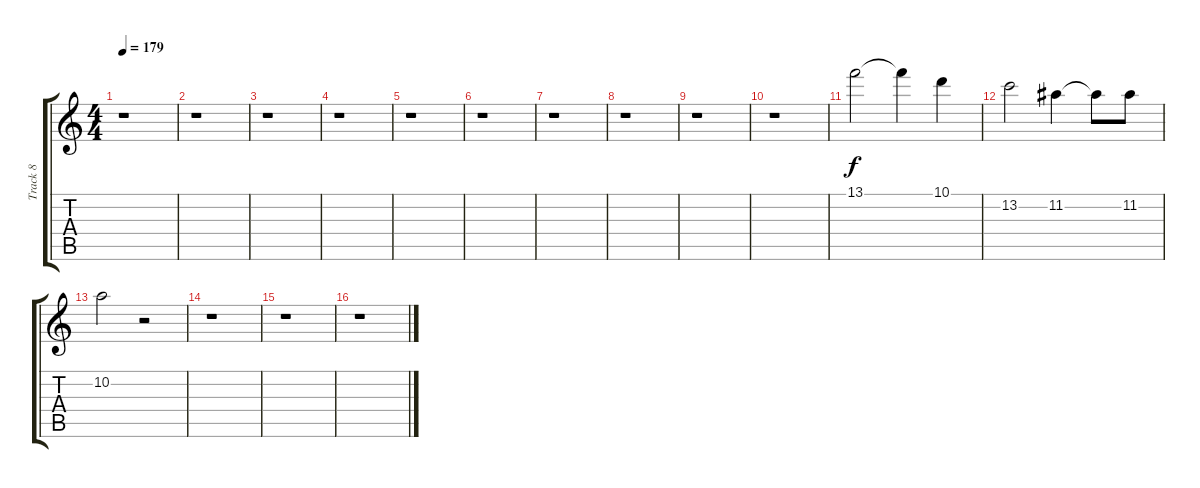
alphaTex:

\track ("Track 8" "Track 8") {instrument overdrivenguitar}
\staff {score tabs}
\tuning (E4 B3 G3 D3 A2 E2) {hide}
\ts (4 4)
\tempo 179
\clef g2
\ks c
r.1{dy f} |
r.1 |
r.1 |
r.1 |
r.1 |
r.1 |
r.1 |
r.1 |
r.1 |
r.1 |
13.1.2 13.1{t}.4 10.1.4 |
13.2.2 11.2.4 11.2{t}.8 11.2.8 |
10.2.2 r.2 |
r.1 |
r.1 |
r.1
